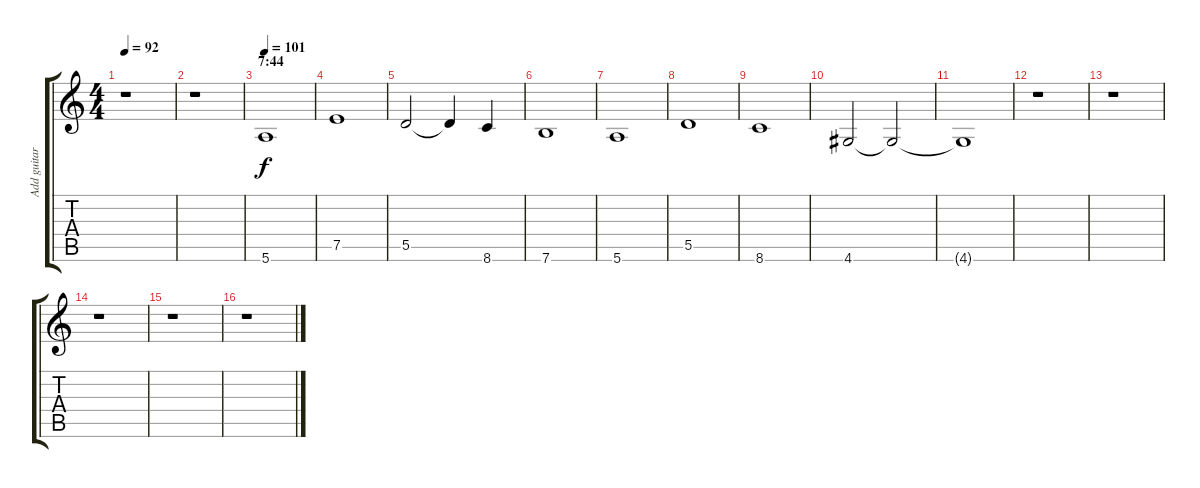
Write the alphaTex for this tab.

\track ("Add guitar 2" "Add guitar") {instrument distortionguitar}
\staff {score tabs}
\tuning (E4 B3 G3 D3 A2 E2) {hide}
\ts (4 4)
\tempo 92
\clef g2
\ks c
r.1{dy f} |
r.1 |
\section ("" "7:44")
\tempo 101
5.6.1{volume 12 balance 3 instrument cello} |
7.5.1 |
5.5.2 5.5{t}.4 8.6.4 |
7.6.1 |
5.6.1{volume 12 balance 3 instrument cello} |
5.5.1 |
8.6.1 |
4.6.2 4.6{t}.2{volume 2} |
4.6{t}.1 |
r.1 |
r.1 |
r.1 |
r.1 |
r.1
